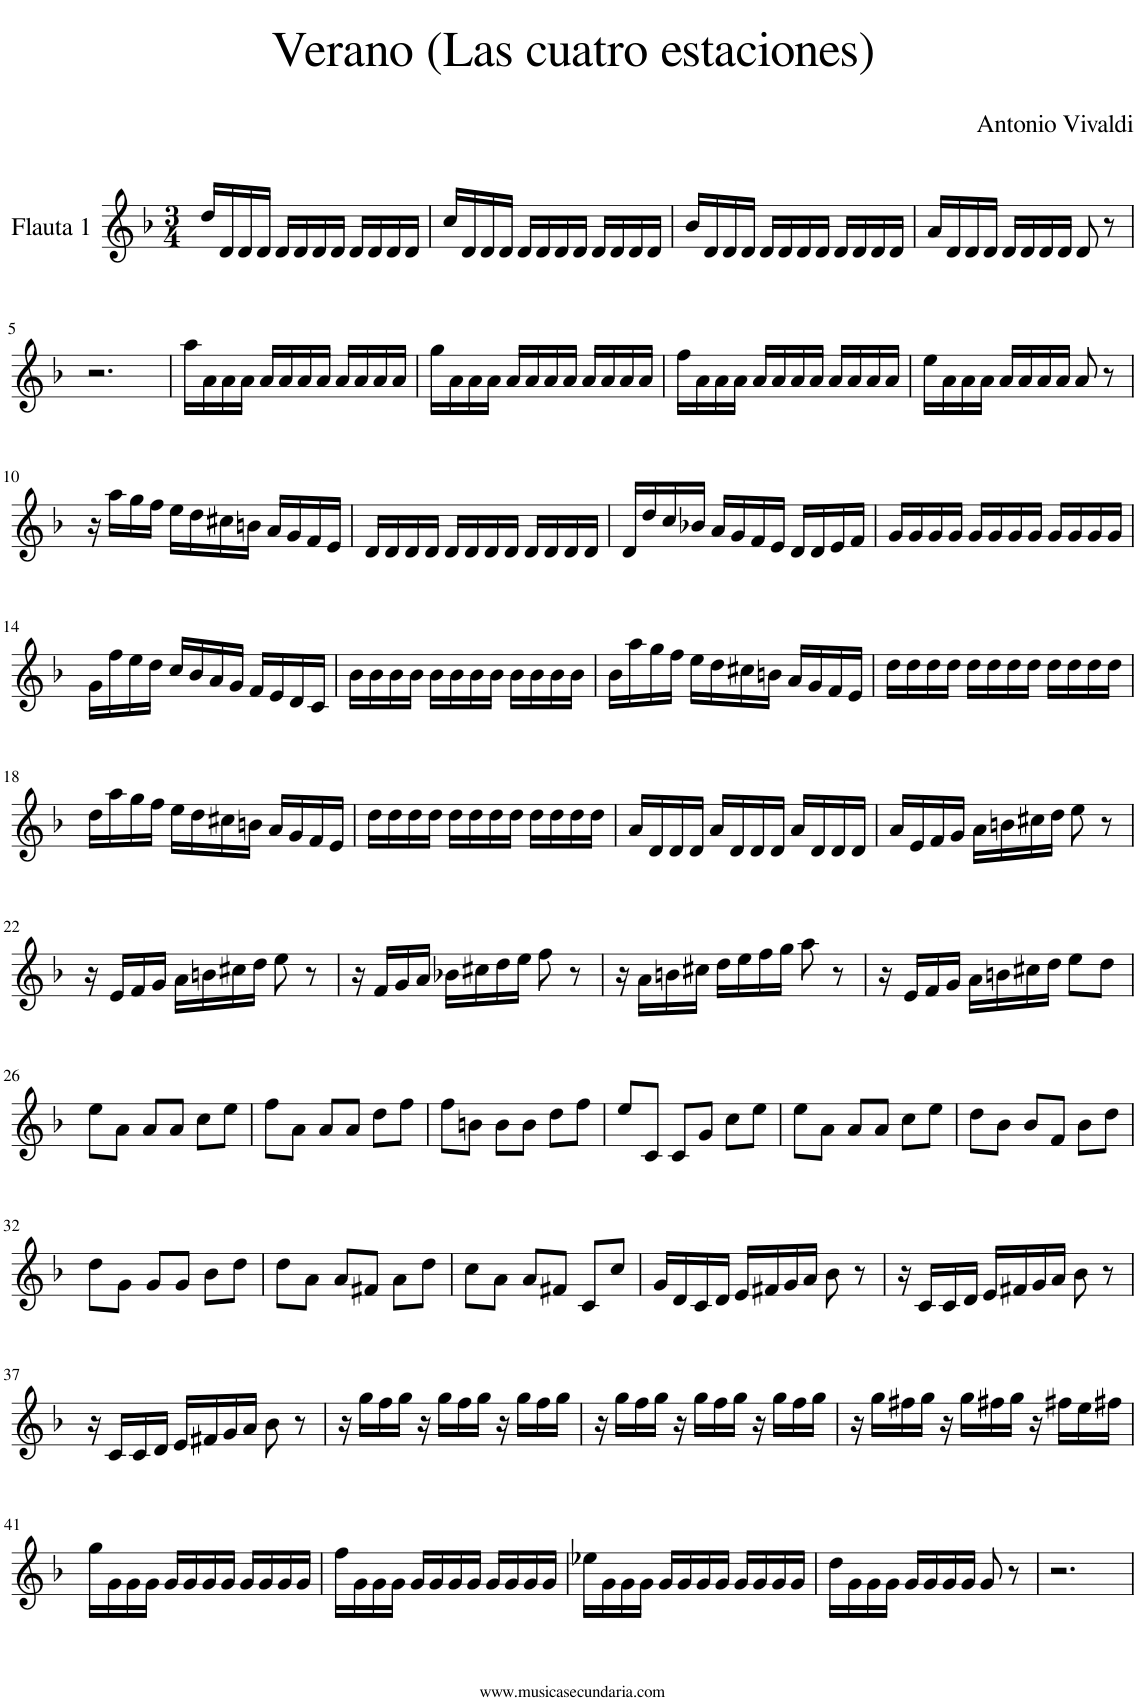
**kern
*part1
*staff1
*I"Flauta 1
*I'Fl
*clefG2
*k[b-]
*M3/4
=1
16dd/LL
16d/
16d/
16d/JJ
16d/LL
16d/
16d/
16d/JJ
16d/LL
16d/
16d/
16d/JJ
=2
16cc/LL
16d/
16d/
16d/JJ
16d/LL
16d/
16d/
16d/JJ
16d/LL
16d/
16d/
16d/JJ
=3
16b-/LL
16d/
16d/
16d/JJ
16d/LL
16d/
16d/
16d/JJ
16d/LL
16d/
16d/
16d/JJ
=4
16a/LL
16d/
16d/
16d/JJ
16d/LL
16d/
16d/
16d/JJ
8d/
8r
!!LO:LB:g=z
=5
2.r
=6
16aa\LL
16a\
16a\
16a\JJ
16a/LL
16a/
16a/
16a/JJ
16a/LL
16a/
16a/
16a/JJ
=7
16gg\LL
16a\
16a\
16a\JJ
16a/LL
16a/
16a/
16a/JJ
16a/LL
16a/
16a/
16a/JJ
=8
16ff\LL
16a\
16a\
16a\JJ
16a/LL
16a/
16a/
16a/JJ
16a/LL
16a/
16a/
16a/JJ
=9
16ee\LL
16a\
16a\
16a\JJ
16a/LL
16a/
16a/
16a/JJ
8a/
8r
!!LO:LB:g=z
=10
16r
16aa\LL
16gg\
16ff\JJ
16ee\LL
16dd\
16cc#X\
16bn\JJ
16a/LL
16g/
16f/
16e/JJ
=11
16d/LL
16d/
16d/
16d/JJ
16d/LL
16d/
16d/
16d/JJ
16d/LL
16d/
16d/
16d/JJ
=12
16d/LL
16dd/
16cc/
16b-X/JJ
16a/LL
16g/
16f/
16e/JJ
16d/LL
16d/
16e/
16f/JJ
=13
16g/LL
16g/
16g/
16g/JJ
16g/LL
16g/
16g/
16g/JJ
16g/LL
16g/
16g/
16g/JJ
!!LO:LB:g=z
=14
16g\LL
16ff\
16ee\
16dd\JJ
16cc/LL
16b-/
16a/
16g/JJ
16f/LL
16e/
16d/
16c/JJ
=15
16b-\LL
16b-\
16b-\
16b-\JJ
16b-\LL
16b-\
16b-\
16b-\JJ
16b-\LL
16b-\
16b-\
16b-\JJ
=16
16b-\LL
16aa\
16gg\
16ff\JJ
16ee\LL
16dd\
16cc#X\
16bn\JJ
16a/LL
16g/
16f/
16e/JJ
=17
16dd\LL
16dd\
16dd\
16dd\JJ
16dd\LL
16dd\
16dd\
16dd\JJ
16dd\LL
16dd\
16dd\
16dd\JJ
!!LO:LB:g=z
=18
16dd\LL
16aa\
16gg\
16ff\JJ
16ee\LL
16dd\
16cc#X\
16bn\JJ
16a/LL
16g/
16f/
16e/JJ
=19
16dd\LL
16dd\
16dd\
16dd\JJ
16dd\LL
16dd\
16dd\
16dd\JJ
16dd\LL
16dd\
16dd\
16dd\JJ
=20
16a/LL
16d/
16d/
16d/JJ
16a/LL
16d/
16d/
16d/JJ
16a/LL
16d/
16d/
16d/JJ
=21
16a/LL
16e/
16f/
16g/JJ
16a\LL
16bn\
16cc#X\
16dd\JJ
8ee\
8r
!!LO:LB:g=z
=22
16r
16e/LL
16f/
16g/JJ
16a\LL
16bn\
16cc#X\
16dd\JJ
8ee\
8r
=23
16r
16f/LL
16g/
16a/JJ
16b-X\LL
16cc#X\
16dd\
16ee\JJ
8ff\
8r
=24
16r
16a\LL
16bn\
16cc#X\JJ
16dd\LL
16ee\
16ff\
16gg\JJ
8aa\
8r
=25
16r
16e/LL
16f/
16g/JJ
16a\LL
16bn\
16cc#X\
16dd\JJ
8ee\L
8dd\J
!!LO:LB:g=z
=26
8ee\L
8a\J
8a/L
8a/J
8cc\L
8ee\J
=27
8ff\L
8a\J
8a/L
8a/J
8dd\L
8ff\J
=28
8ff\L
8bn\J
8b\L
8b\J
8dd\L
8ff\J
=29
8ee/L
8c/J
8c/L
8g/J
8cc\L
8ee\J
=30
8ee\L
8a\J
8a/L
8a/J
8cc\L
8ee\J
=31
8dd\L
8b-\J
8b-/L
8f/J
8b-\L
8dd\J
!!LO:LB:g=z
=32
8dd\L
8g\J
8g/L
8g/J
8b-\L
8dd\J
=33
8dd\L
8a\J
8a/L
8f#X/J
8a\L
8dd\J
=34
8cc\L
8a\J
8a/L
8f#X/J
8c/L
8cc/J
=35
16g/LL
16d/
16c/
16d/JJ
16e/LL
16f#X/
16g/
16a/JJ
8b-\
8r
=36
16r
16c/LL
16c/
16d/JJ
16e/LL
16f#X/
16g/
16a/JJ
8b-\
8r
!!LO:LB:g=z
=37
16r
16c/LL
16c/
16d/JJ
16e/LL
16f#X/
16g/
16a/JJ
8b-\
8r
=38
16r
16gg\LL
16ff\
16gg\JJ
16r
16gg\LL
16ff\
16gg\JJ
16r
16gg\LL
16ff\
16gg\JJ
=39
16r
16gg\LL
16ff\
16gg\JJ
16r
16gg\LL
16ff\
16gg\JJ
16r
16gg\LL
16ff\
16gg\JJ
=40
16r
16gg\LL
16ff#X\
16gg\JJ
16r
16gg\LL
16ff#X\
16gg\JJ
16r
16ff#X\LL
16ee\
16ff#X\JJ
!!LO:LB:g=z
=41
16gg\LL
16g\
16g\
16g\JJ
16g/LL
16g/
16g/
16g/JJ
16g/LL
16g/
16g/
16g/JJ
=42
16ff\LL
16g\
16g\
16g\JJ
16g/LL
16g/
16g/
16g/JJ
16g/LL
16g/
16g/
16g/JJ
=43
16ee-X\LL
16g\
16g\
16g\JJ
16g/LL
16g/
16g/
16g/JJ
16g/LL
16g/
16g/
16g/JJ
=44
16dd\LL
16g\
16g\
16g\JJ
16g/LL
16g/
16g/
16g/JJ
8g/
8r
=45
2.r
=
*-
